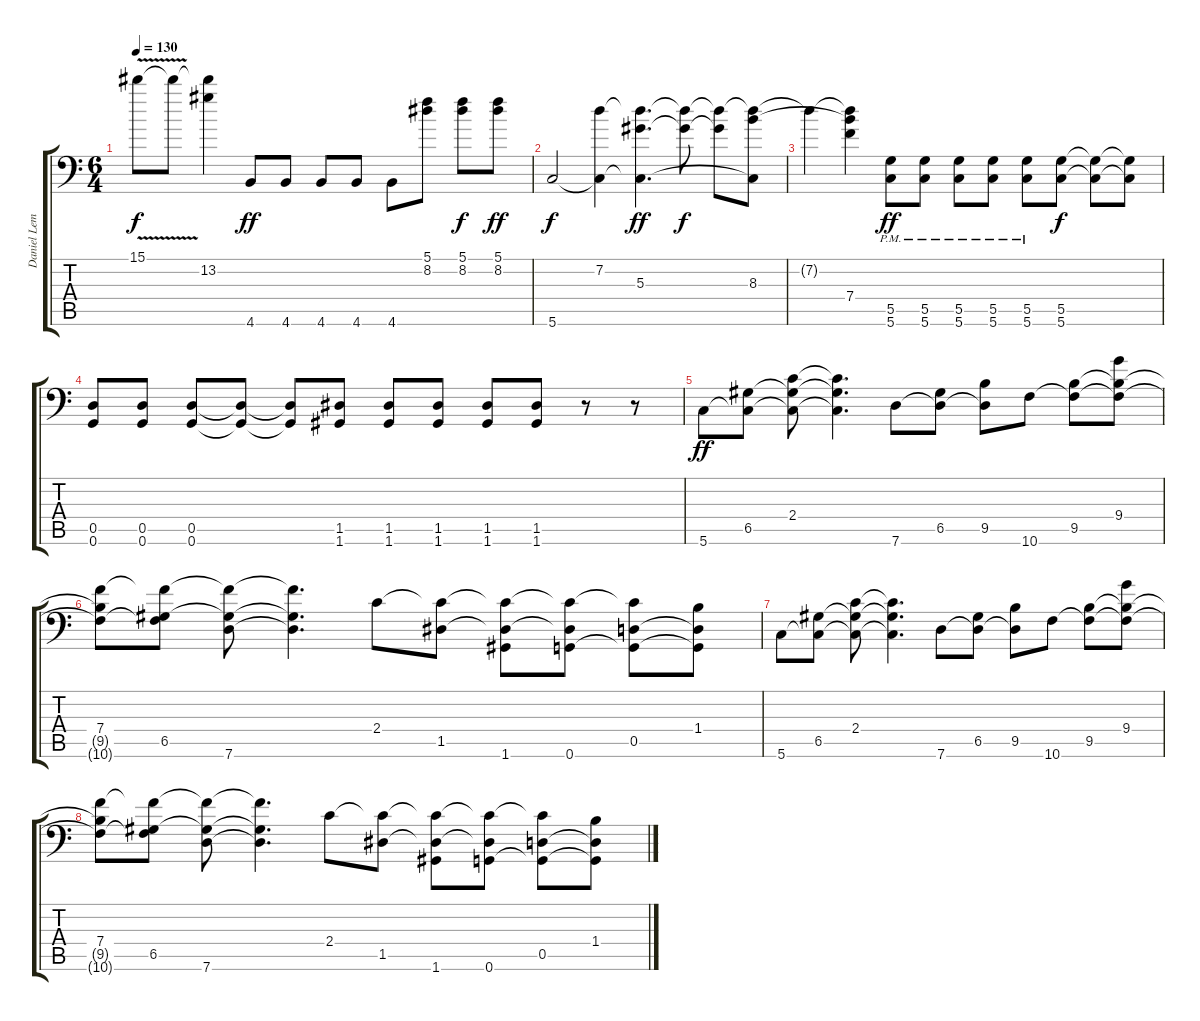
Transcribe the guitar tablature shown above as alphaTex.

\track ("Daniel Lem" "Daniel Lem") {instrument distortionguitar}
\staff {score tabs}
\tuning (C4 G3 Eb3 Bb2 D2 G1) {hide}
\ts (6 4)
\tempo 130
\clef f4
\ks c
15.1{v}.8{dy f} 15.1{t}.8 (15.1{t} 13.2).4 4.6.8{dy ff} 4.6.8 4.6.8 4.6.8 4.6.8 (5.1 8.2).8 (5.1 8.2).8{dy f} (5.1 8.2).8{dy ff} |
5.6.2{dy f} (7.2 5.6{t}).4 (7.2{t} 5.3 5.6{t}).4{d dy ff} (7.2{t} 5.3{t}).8{dy f} (7.2{t} 5.3{t}).8 (7.2{t} 8.3 5.6{t}).8 |
7.2{t}.4 (7.2{t} 8.3{t} 7.4).4 (5.5{pm} 5.6{pm}).8{dy ff} (5.5{pm} 5.6{pm}).8 (5.5{pm} 5.6{pm}).8 (5.5{pm} 5.6{pm}).8 (5.5{pm} 5.6{pm}).8 (5.5 5.6).8{dy f} (5.5{t} 5.6{t}).8 (5.5{t} 5.6{t}).8 |
(0.5 0.6).8 (0.5 0.6).8 (0.5 0.6).8 (0.5{t} 0.6{t}).8 (0.5{t} 0.6{t}).8 (1.5 1.6).8 (1.5 1.6).8 (1.5 1.6).8 (1.5 1.6).8 (1.5 1.6).8 r.8 r.8 |
5.6.8{dy ff} (6.5 5.6{t}).8 (2.4 6.5{t} 5.6{t}).8 (2.4{t} 6.5{t} 5.6{t}).4{d} 7.6.8 (6.5 7.6{t}).8 (9.5 7.6{t}).8 10.6.8 (9.5 10.6{t}).8 (9.4 9.5{t} 10.6{t}).8 |
(7.4 9.5{t} 10.6{t}).8 (7.4{t} 6.5 10.6{t}).8 (7.4{t} 6.5{t} 7.6).8 (7.4{t} 6.5{t} 7.6{t}).4{d} 2.4.8 (2.4{t} 1.5).8 (2.4{t} 1.5{t} 1.6).8 (2.4{t} 1.5{t} 0.6).8 (2.4{t} 0.5 0.6{t}).8 (1.4 0.5{t} 0.6{t}).8 |
5.6.8 (6.5 5.6{t}).8 (2.4 6.5{t} 5.6{t}).8 (2.4{t} 6.5{t} 5.6{t}).4{d} 7.6.8 (6.5 7.6{t}).8 (9.5 7.6{t}).8 10.6.8 (9.5 10.6{t}).8 (9.4 9.5{t} 10.6{t}).8 |
(7.4 9.5{t} 10.6{t}).8 (7.4{t} 6.5 10.6{t}).8 (7.4{t} 6.5{t} 7.6).8 (7.4{t} 6.5{t} 7.6{t}).4{d} 2.4.8 (2.4{t} 1.5).8 (2.4{t} 1.5{t} 1.6).8 (2.4{t} 1.5{t} 0.6).8 (2.4{t} 0.5 0.6{t}).8 (1.4 0.5{t} 0.6{t}).8
